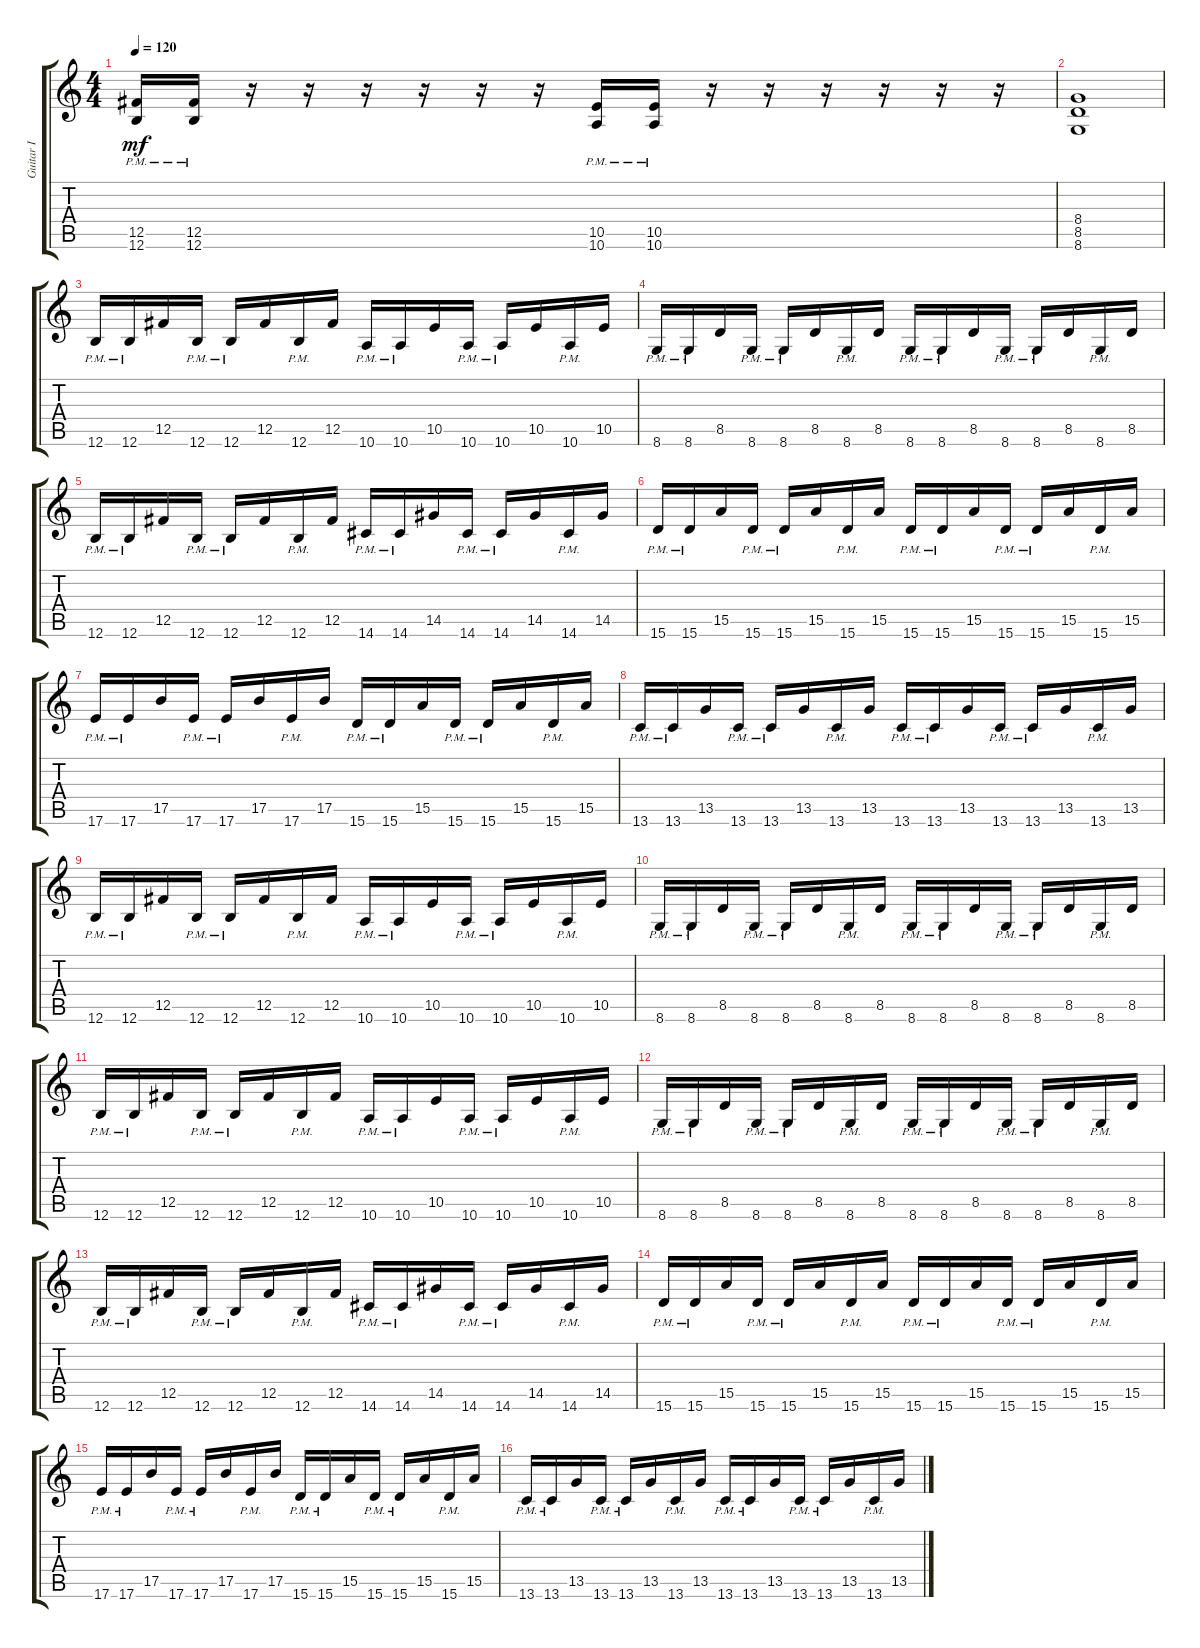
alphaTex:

\track ("Guitar I" "Guitar I") {instrument distortionguitar}
\staff {score tabs}
\tuning (Db4 Ab3 E3 B2 Gb2 B1) {hide}
\ts (4 4)
\tempo 120
\clef g2
\ks c
(12.5{pm} 12.6{pm}).16{dy mf} (12.5{pm} 12.6{pm}).16 r.16 r.16 r.16 r.16 r.16 r.16 (10.5{pm} 10.6{pm}).16 (10.5{pm} 10.6{pm}).16 r.16 r.16 r.16 r.16 r.16 r.16 |
(8.4 8.5 8.6).1 |
12.6{pm}.16 12.6{pm}.16 12.5.16 12.6{pm}.16 12.6{pm}.16 12.5.16 12.6{pm}.16 12.5.16 10.6{pm}.16 10.6{pm}.16 10.5.16 10.6{pm}.16 10.6{pm}.16 10.5.16 10.6{pm}.16 10.5.16 |
8.6{pm}.16 8.6{pm}.16 8.5.16 8.6{pm}.16 8.6{pm}.16 8.5.16 8.6{pm}.16 8.5.16 8.6{pm}.16 8.6{pm}.16 8.5.16 8.6{pm}.16 8.6{pm}.16 8.5.16 8.6{pm}.16 8.5.16 |
12.6{pm}.16 12.6{pm}.16 12.5.16 12.6{pm}.16 12.6{pm}.16 12.5.16 12.6{pm}.16 12.5.16 14.6{pm}.16 14.6{pm}.16 14.5.16 14.6{pm}.16 14.6{pm}.16 14.5.16 14.6{pm}.16 14.5.16 |
15.6{pm}.16 15.6{pm}.16 15.5.16 15.6{pm}.16 15.6{pm}.16 15.5.16 15.6{pm}.16 15.5.16 15.6{pm}.16 15.6{pm}.16 15.5.16 15.6{pm}.16 15.6{pm}.16 15.5.16 15.6{pm}.16 15.5.16 |
17.6{pm}.16 17.6{pm}.16 17.5.16 17.6{pm}.16 17.6{pm}.16 17.5.16 17.6{pm}.16 17.5.16 15.6{pm}.16 15.6{pm}.16 15.5.16 15.6{pm}.16 15.6{pm}.16 15.5.16 15.6{pm}.16 15.5.16 |
13.6{pm}.16 13.6{pm}.16 13.5.16 13.6{pm}.16 13.6{pm}.16 13.5.16 13.6{pm}.16 13.5.16 13.6{pm}.16 13.6{pm}.16 13.5.16 13.6{pm}.16 13.6{pm}.16 13.5.16 13.6{pm}.16 13.5.16 |
12.6{pm}.16 12.6{pm}.16 12.5.16 12.6{pm}.16 12.6{pm}.16 12.5.16 12.6{pm}.16 12.5.16 10.6{pm}.16 10.6{pm}.16 10.5.16 10.6{pm}.16 10.6{pm}.16 10.5.16 10.6{pm}.16 10.5.16 |
8.6{pm}.16 8.6{pm}.16 8.5.16 8.6{pm}.16 8.6{pm}.16 8.5.16 8.6{pm}.16 8.5.16 8.6{pm}.16 8.6{pm}.16 8.5.16 8.6{pm}.16 8.6{pm}.16 8.5.16 8.6{pm}.16 8.5.16 |
12.6{pm}.16 12.6{pm}.16 12.5.16 12.6{pm}.16 12.6{pm}.16 12.5.16 12.6{pm}.16 12.5.16 10.6{pm}.16 10.6{pm}.16 10.5.16 10.6{pm}.16 10.6{pm}.16 10.5.16 10.6{pm}.16 10.5.16 |
8.6{pm}.16 8.6{pm}.16 8.5.16 8.6{pm}.16 8.6{pm}.16 8.5.16 8.6{pm}.16 8.5.16 8.6{pm}.16 8.6{pm}.16 8.5.16 8.6{pm}.16 8.6{pm}.16 8.5.16 8.6{pm}.16 8.5.16 |
12.6{pm}.16 12.6{pm}.16 12.5.16 12.6{pm}.16 12.6{pm}.16 12.5.16 12.6{pm}.16 12.5.16 14.6{pm}.16 14.6{pm}.16 14.5.16 14.6{pm}.16 14.6{pm}.16 14.5.16 14.6{pm}.16 14.5.16 |
15.6{pm}.16 15.6{pm}.16 15.5.16 15.6{pm}.16 15.6{pm}.16 15.5.16 15.6{pm}.16 15.5.16 15.6{pm}.16 15.6{pm}.16 15.5.16 15.6{pm}.16 15.6{pm}.16 15.5.16 15.6{pm}.16 15.5.16 |
17.6{pm}.16 17.6{pm}.16 17.5.16 17.6{pm}.16 17.6{pm}.16 17.5.16 17.6{pm}.16 17.5.16 15.6{pm}.16 15.6{pm}.16 15.5.16 15.6{pm}.16 15.6{pm}.16 15.5.16 15.6{pm}.16 15.5.16 |
13.6{pm}.16 13.6{pm}.16 13.5.16 13.6{pm}.16 13.6{pm}.16 13.5.16 13.6{pm}.16 13.5.16 13.6{pm}.16 13.6{pm}.16 13.5.16 13.6{pm}.16 13.6{pm}.16 13.5.16 13.6{pm}.16 13.5.16
